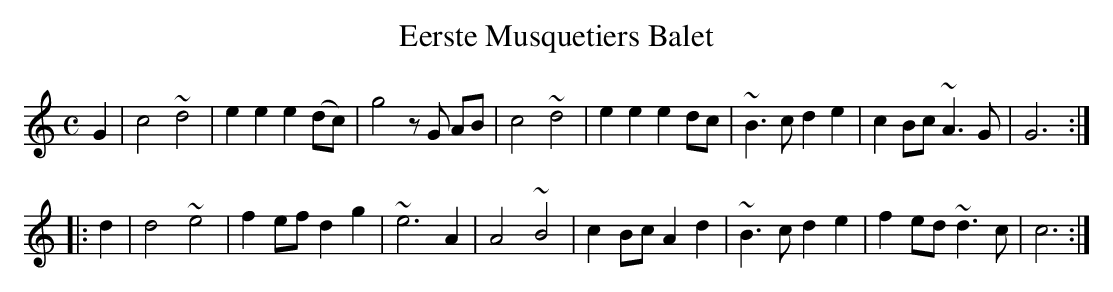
X:1
T:Eerste Musquetiers Balet
M:C
K:Cmaj
G2|c4~d4|e2e2e2(dc)|g4zG AB|c4~d4|e2e2e2dc|~B3cd2e2|c2Bc~A3G|G6:|
|:d2|d4~e4|f2efd2g2|~e6A2|A4~B4|c2BcA2d2|~B3cd2e2|f2ed~d3c|c6:|
